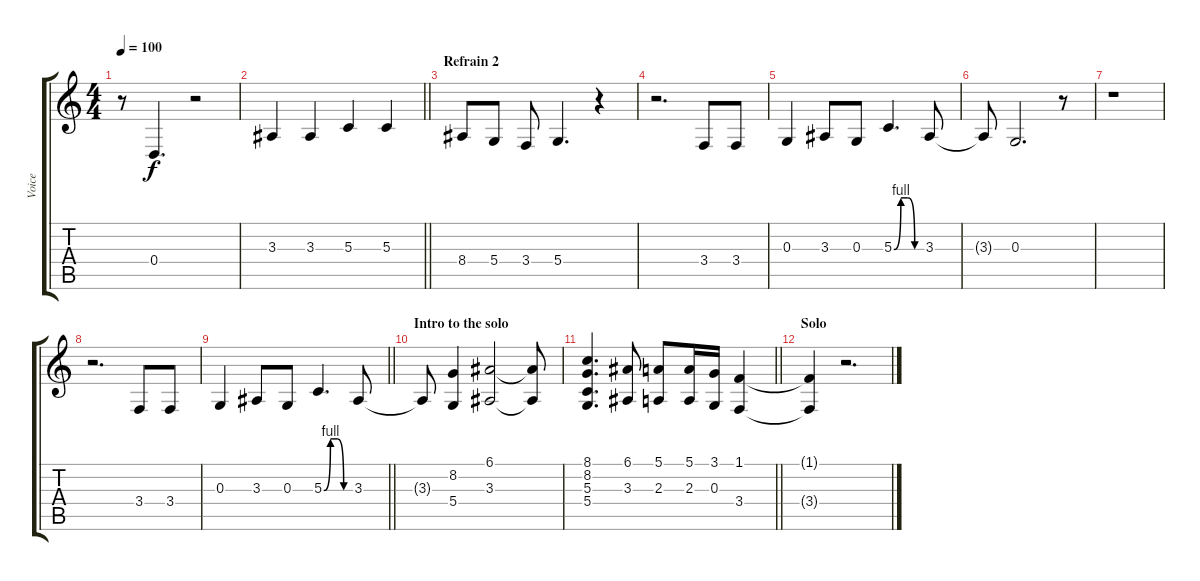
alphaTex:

\track ("Voice" "Voice") {instrument synthbrass1}
\staff {score tabs}
\tuning (E4 B3 G3 D3 A2 E2) {hide}
\ts (4 4)
\tempo 100
\clef g2
\ks c
r.8{dy f} 0.4.4{d} r.2 |
\barLineRight lightlight
3.3.4 3.3.4 5.3.4 5.3.4 |
\section ("" "Refrain 2")
8.4.8 5.4.8 3.4.8 5.4.4{d} r.4 |
r.2{d} 3.4.8 3.4.8 |
0.3.4 3.3.8 0.3.8 5.3{be (custom 0 0 15 4 30 4 45 0 60 0)}.4{d} 3.3.8 |
3.3{t}.8 0.3.2{d} r.8 |
r.1 |
r.2{d} 3.4.8 3.4.8 |
\barLineRight lightlight
0.3.4 3.3.8 0.3.8 5.3{be (custom 0 0 15 4 30 4 45 0 60 0)}.4{d} 3.3.8 |
\section ("" "Intro to the solo")
3.3{t}.8 (8.2 5.4).4 (6.1 3.3).2 (6.1{t} 3.3{t}).8 |
\barLineRight lightlight
(8.1 8.2 5.3 5.4).4{d} (6.1 3.3).8 (5.1 2.3).8 (5.1 2.3).16 (3.1 0.3).16 (1.1 3.4).4 |
\section ("" "Solo")
(1.1{t} 3.4{t}).4 r.2{d}
